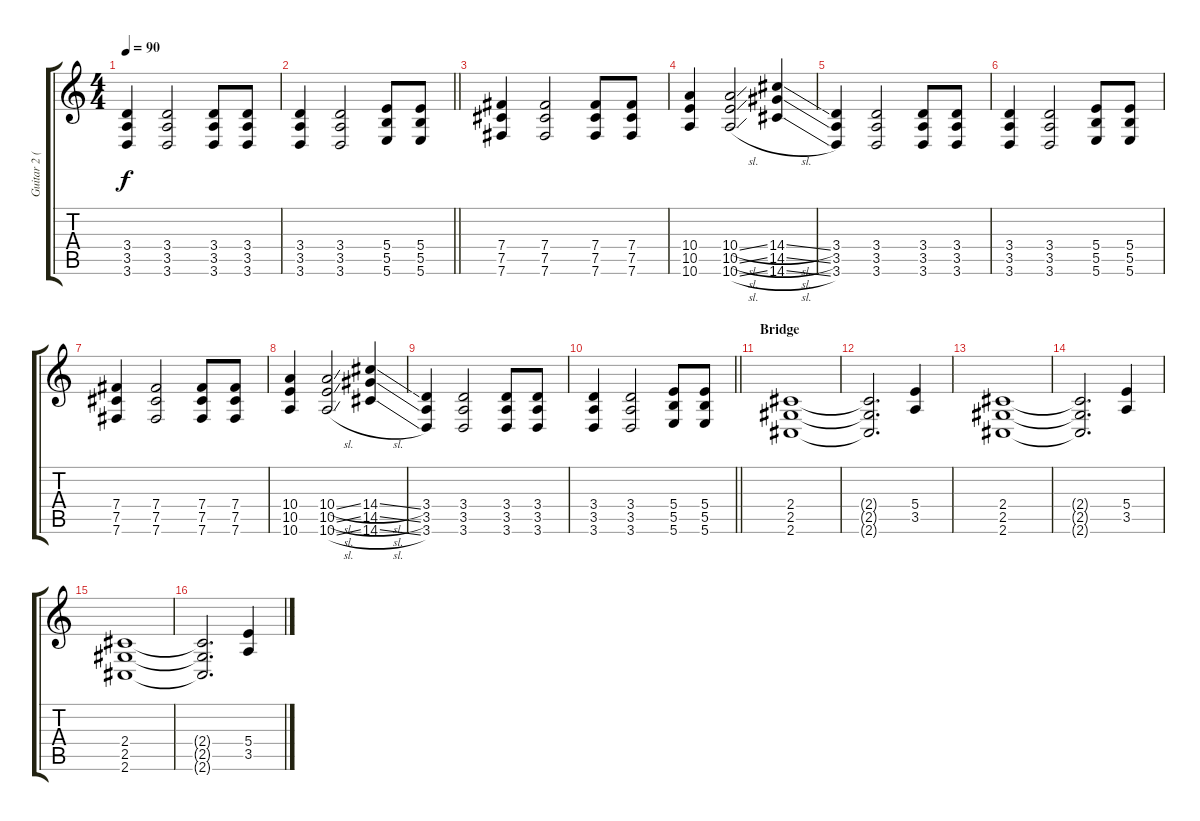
\track ("Guitar 2 (Don Clark) Rythem" "Guitar 2 (") {instrument distortionguitar}
\staff {score tabs}
\tuning (Db4 Ab3 E3 B2 Gb2 B1) {hide}
\ts (4 4)
\tempo 90
\clef g2
\ks c
(3.4 3.5 3.6).4{dy f} (3.4 3.5 3.6).2 (3.4 3.5 3.6).8 (3.4 3.5 3.6).8 |
\barLineRight lightlight
(3.4 3.5 3.6).4 (3.4 3.5 3.6).2 (5.4 5.5 5.6).8 (5.4 5.5 5.6).8 |
(7.4 7.5 7.6).4 (7.4 7.5 7.6).2 (7.4 7.5 7.6).8 (7.4 7.5 7.6).8 |
(10.4 10.5 10.6).4 (10.4{sl} 10.5{sl} 10.6{sl}).2 (14.4{sl} 14.5{sl} 14.6{sl}).4 |
(3.4 3.5 3.6).4 (3.4 3.5 3.6).2 (3.4 3.5 3.6).8 (3.4 3.5 3.6).8 |
(3.4 3.5 3.6).4 (3.4 3.5 3.6).2 (5.4 5.5 5.6).8 (5.4 5.5 5.6).8 |
(7.4 7.5 7.6).4 (7.4 7.5 7.6).2 (7.4 7.5 7.6).8 (7.4 7.5 7.6).8 |
(10.4 10.5 10.6).4 (10.4{sl} 10.5{sl} 10.6{sl}).2 (14.4{sl} 14.5{sl} 14.6{sl}).4 |
(3.4 3.5 3.6).4 (3.4 3.5 3.6).2 (3.4 3.5 3.6).8 (3.4 3.5 3.6).8 |
\barLineRight lightlight
(3.4 3.5 3.6).4 (3.4 3.5 3.6).2 (5.4 5.5 5.6).8 (5.4 5.5 5.6).8 |
\section ("" "Bridge")
(2.4 2.5 2.6).1 |
(2.4{t} 2.5{t} 2.6{t}).2{d} (5.4 3.5).4 |
(2.4 2.5 2.6).1 |
(2.4{t} 2.5{t} 2.6{t}).2{d} (5.4 3.5).4 |
(2.4 2.5 2.6).1 |
(2.4{t} 2.5{t} 2.6{t}).2{d} (5.4 3.5).4
